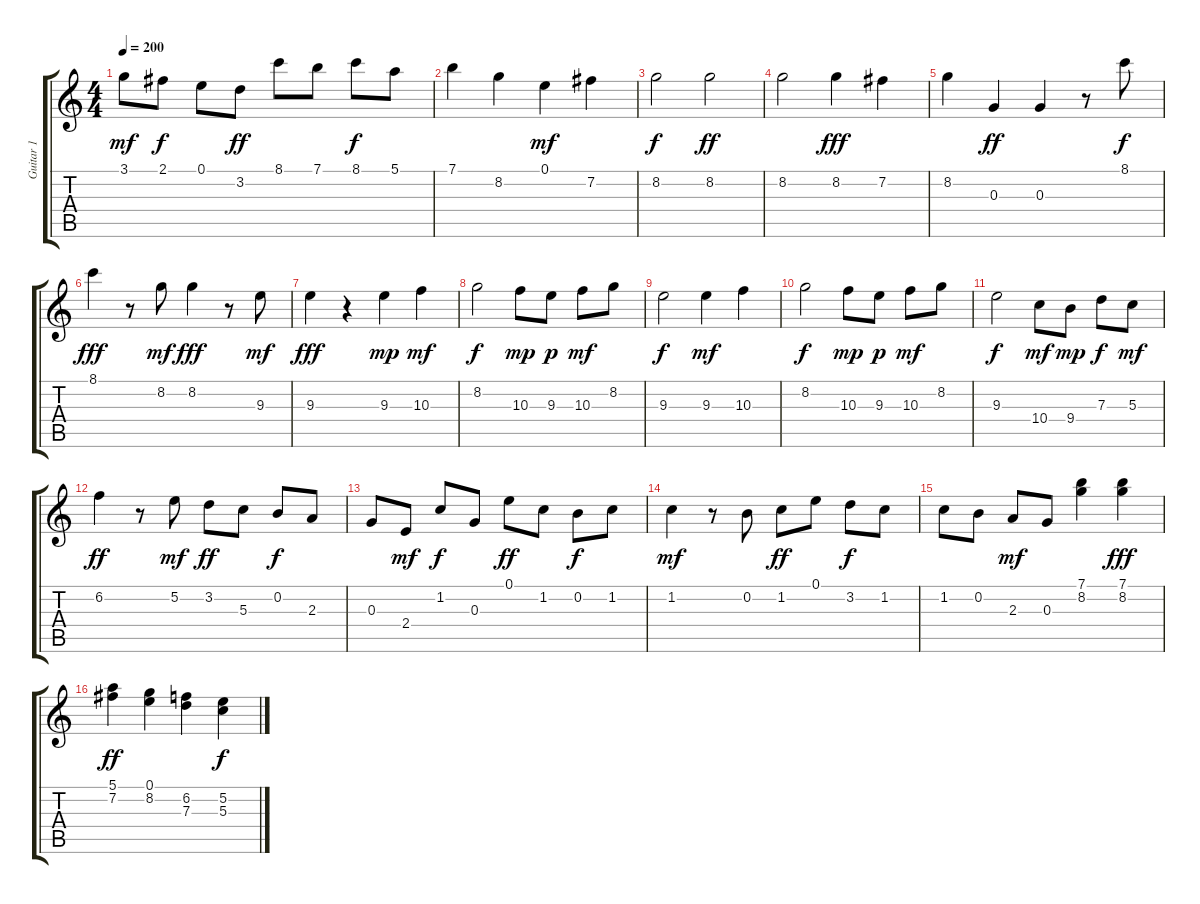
\track ("Guitar 1" "Guitar 1") {instrument acousticguitarnylon}
\staff {score tabs}
\tuning (E4 B3 G3 D3 A2 E2) {hide}
\ts (4 4)
\tempo 200
\clef g2
\ks c
3.1.8{dy mf} 2.1.8{dy f} 0.1.8 3.2.8{dy ff} 8.1.8 7.1.8 8.1.8{dy f} 5.1.8 |
7.1.4 8.2.4 0.1.4{dy mf} 7.2.4 |
8.2.2{dy f} 8.2.2{dy ff} |
8.2.2 8.2.4{dy fff} 7.2.4 |
8.2.4 0.3.4{dy ff} 0.3.4 r.8 8.1.8{dy f} |
8.1.4{dy fff} r.8 8.2.8{dy mf} 8.2.4{dy fff} r.8 9.3.8{dy mf} |
9.3.4{dy fff} r.4 9.3.4{dy mp} 10.3.4{dy mf} |
8.2.2{dy f} 10.3.8{dy mp} 9.3.8{dy p} 10.3.8{dy mf} 8.2.8 |
9.3.2{dy f} 9.3.4{dy mf} 10.3.4 |
8.2.2{dy f} 10.3.8{dy mp} 9.3.8{dy p} 10.3.8{dy mf} 8.2.8 |
9.3.2{dy f} 10.4.8{dy mf} 9.4.8{dy mp} 7.3.8{dy f} 5.3.8{dy mf} |
6.2.4{dy ff} r.8 5.2.8{dy mf} 3.2.8{dy ff} 5.3.8 0.2.8{dy f} 2.3.8 |
0.3.8 2.4.8{dy mf} 1.2.8{dy f} 0.3.8 0.1.8{dy ff} 1.2.8 0.2.8{dy f} 1.2.8 |
1.2.4{dy mf} r.8 0.2.8 1.2.8{dy ff} 0.1.8 3.2.8{dy f} 1.2.8 |
1.2.8 0.2.8 2.3.8{dy mf} 0.3.8 (7.1 8.2).4 (7.1 8.2).4{dy fff} |
(5.1 7.2).4{dy ff} (0.1 8.2).4 (6.2 7.3).4 (5.2 5.3).4{dy f}
